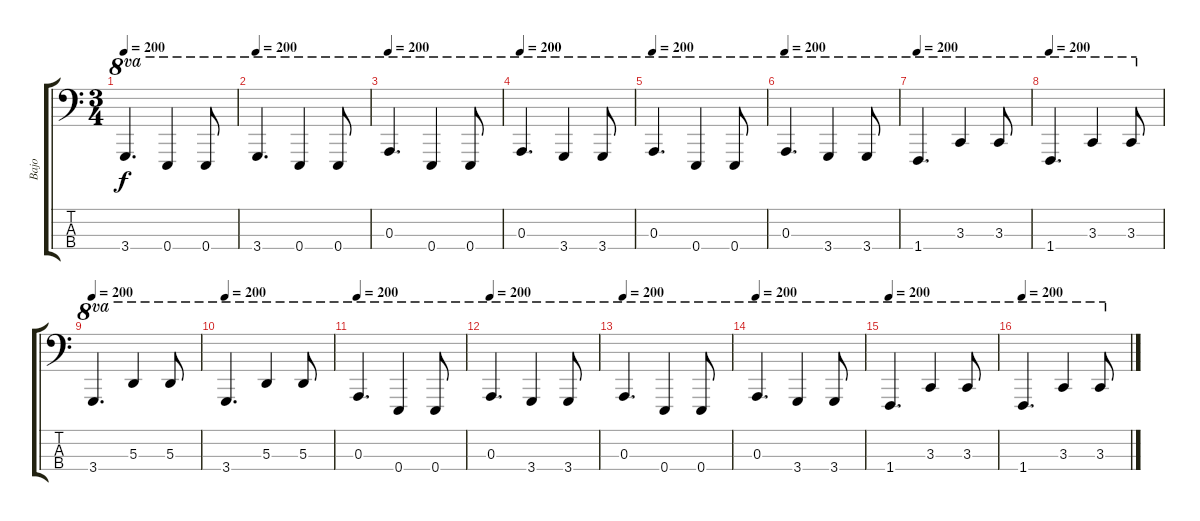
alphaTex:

\track ("Bajo" "Bajo") {instrument electricbassfinger}
\staff {score tabs}
\tuning (G2 D2 A1 E1) {hide}
\ts (3 4)
\tempo 200
\clef f4
\ks c
3.4.4{d ot 8va dy f} 0.4.4{ot 8va} 0.4.8{ot 8va} |
\tempo 200
3.4.4{d ot 8va} 0.4.4{ot 8va} 0.4.8{ot 8va} |
\tempo 200
0.3.4{d ot 8va} 0.4.4{ot 8va} 0.4.8{ot 8va} |
\tempo 200
0.3.4{d ot 8va} 3.4.4{ot 8va} 3.4.8{ot 8va} |
\tempo 200
0.3.4{d ot 8va} 0.4.4{ot 8va} 0.4.8{ot 8va} |
\tempo 200
0.3.4{d ot 8va} 3.4.4{ot 8va} 3.4.8{ot 8va} |
\tempo 200
1.4.4{d ot 8va} 3.3.4{ot 8va} 3.3.8{ot 8va} |
\tempo 200
1.4.4{d ot 8va} 3.3.4{ot 8va} 3.3.8{ot 8va} |
\tempo 200
3.4.4{d ot 8va} 5.3.4{ot 8va} 5.3.8{ot 8va} |
\tempo 200
3.4.4{d ot 8va} 5.3.4{ot 8va} 5.3.8{ot 8va} |
\tempo 200
0.3.4{d ot 8va} 0.4.4{ot 8va} 0.4.8{ot 8va} |
\tempo 200
0.3.4{d ot 8va} 3.4.4{ot 8va} 3.4.8{ot 8va} |
\tempo 200
0.3.4{d ot 8va} 0.4.4{ot 8va} 0.4.8{ot 8va} |
\tempo 200
0.3.4{d ot 8va} 3.4.4{ot 8va} 3.4.8{ot 8va} |
\tempo 200
1.4.4{d ot 8va} 3.3.4{ot 8va} 3.3.8{ot 8va} |
\tempo 200
1.4.4{d ot 8va} 3.3.4{ot 8va} 3.3.8{ot 8va}
